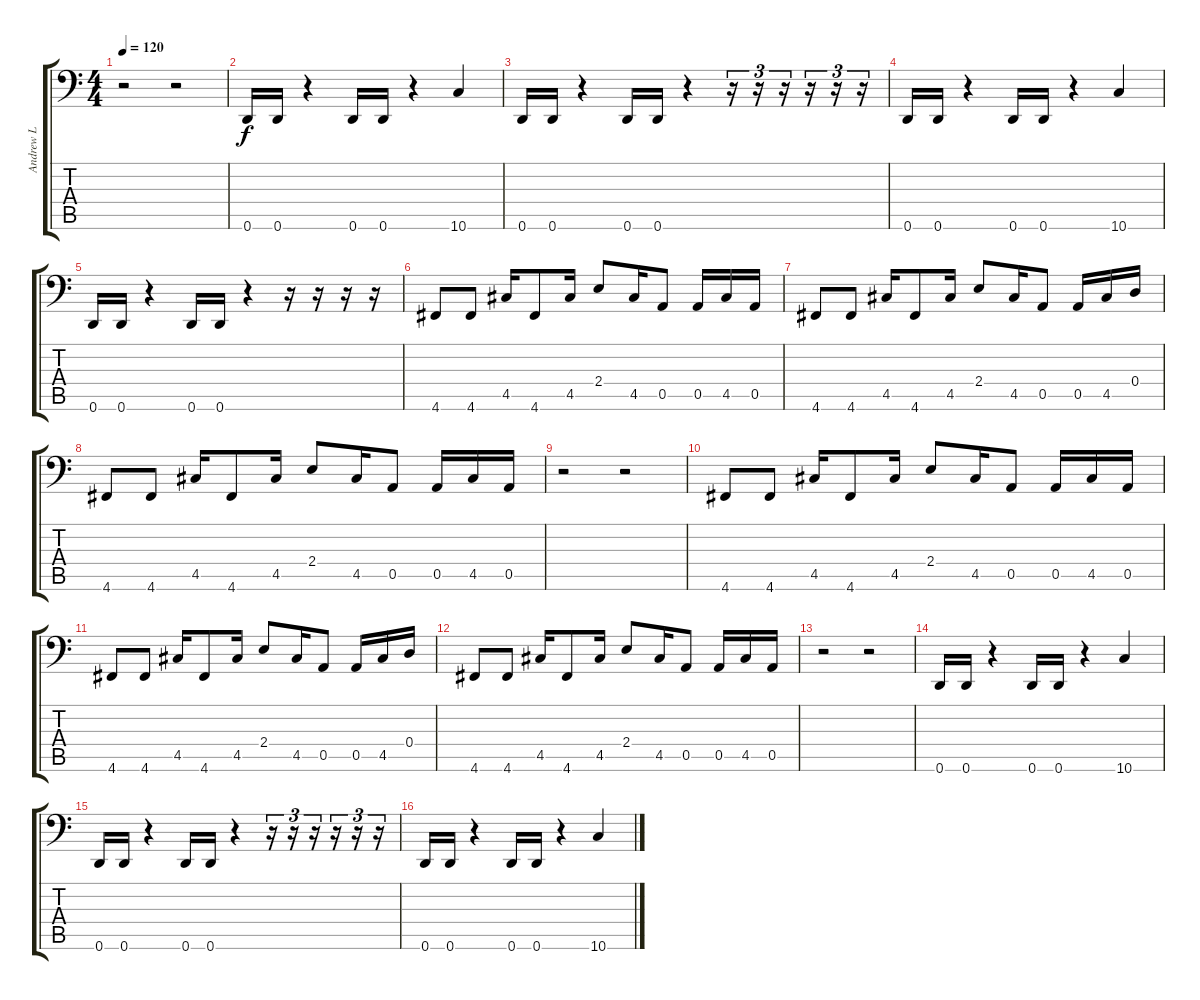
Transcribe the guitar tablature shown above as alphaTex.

\track ("Andrew L" "Andrew L") {instrument electricbasspick}
\staff {score tabs}
\tuning (E4 B3 G2 D2 A1 D1) {hide}
\ts (4 4)
\tempo 120
\clef f4
\ks c
r.2{dy f} r.2 |
0.6.16 0.6.16 r.4 0.6.16 0.6.16 r.4 10.6.4 |
0.6.16 0.6.16 r.4 0.6.16 0.6.16 r.4 r.16{tu (3 2)} r.16{tu (3 2)} r.16{tu (3 2)} r.16{tu (3 2)} r.16{tu (3 2)} r.16{tu (3 2)} |
0.6.16 0.6.16 r.4 0.6.16 0.6.16 r.4 10.6.4 |
0.6.16 0.6.16 r.4 0.6.16 0.6.16 r.4 r.16 r.16 r.16 r.16 |
4.6.8 4.6.8 4.5.16 4.6.8 4.5.16 2.4.8 4.5.16 0.5.8 0.5.16 4.5.16 0.5.16 |
4.6.8 4.6.8 4.5.16 4.6.8 4.5.16 2.4.8 4.5.16 0.5.8 0.5.16 4.5.16 0.4.16 |
4.6.8 4.6.8 4.5.16 4.6.8 4.5.16 2.4.8 4.5.16 0.5.8 0.5.16 4.5.16 0.5.16 |
r.2 r.2 |
4.6.8 4.6.8 4.5.16 4.6.8 4.5.16 2.4.8 4.5.16 0.5.8 0.5.16 4.5.16 0.5.16 |
4.6.8 4.6.8 4.5.16 4.6.8 4.5.16 2.4.8 4.5.16 0.5.8 0.5.16 4.5.16 0.4.16 |
4.6.8 4.6.8 4.5.16 4.6.8 4.5.16 2.4.8 4.5.16 0.5.8 0.5.16 4.5.16 0.5.16 |
r.2 r.2 |
0.6.16 0.6.16 r.4 0.6.16 0.6.16 r.4 10.6.4 |
0.6.16 0.6.16 r.4 0.6.16 0.6.16 r.4 r.16{tu (3 2)} r.16{tu (3 2)} r.16{tu (3 2)} r.16{tu (3 2)} r.16{tu (3 2)} r.16{tu (3 2)} |
0.6.16 0.6.16 r.4 0.6.16 0.6.16 r.4 10.6.4
